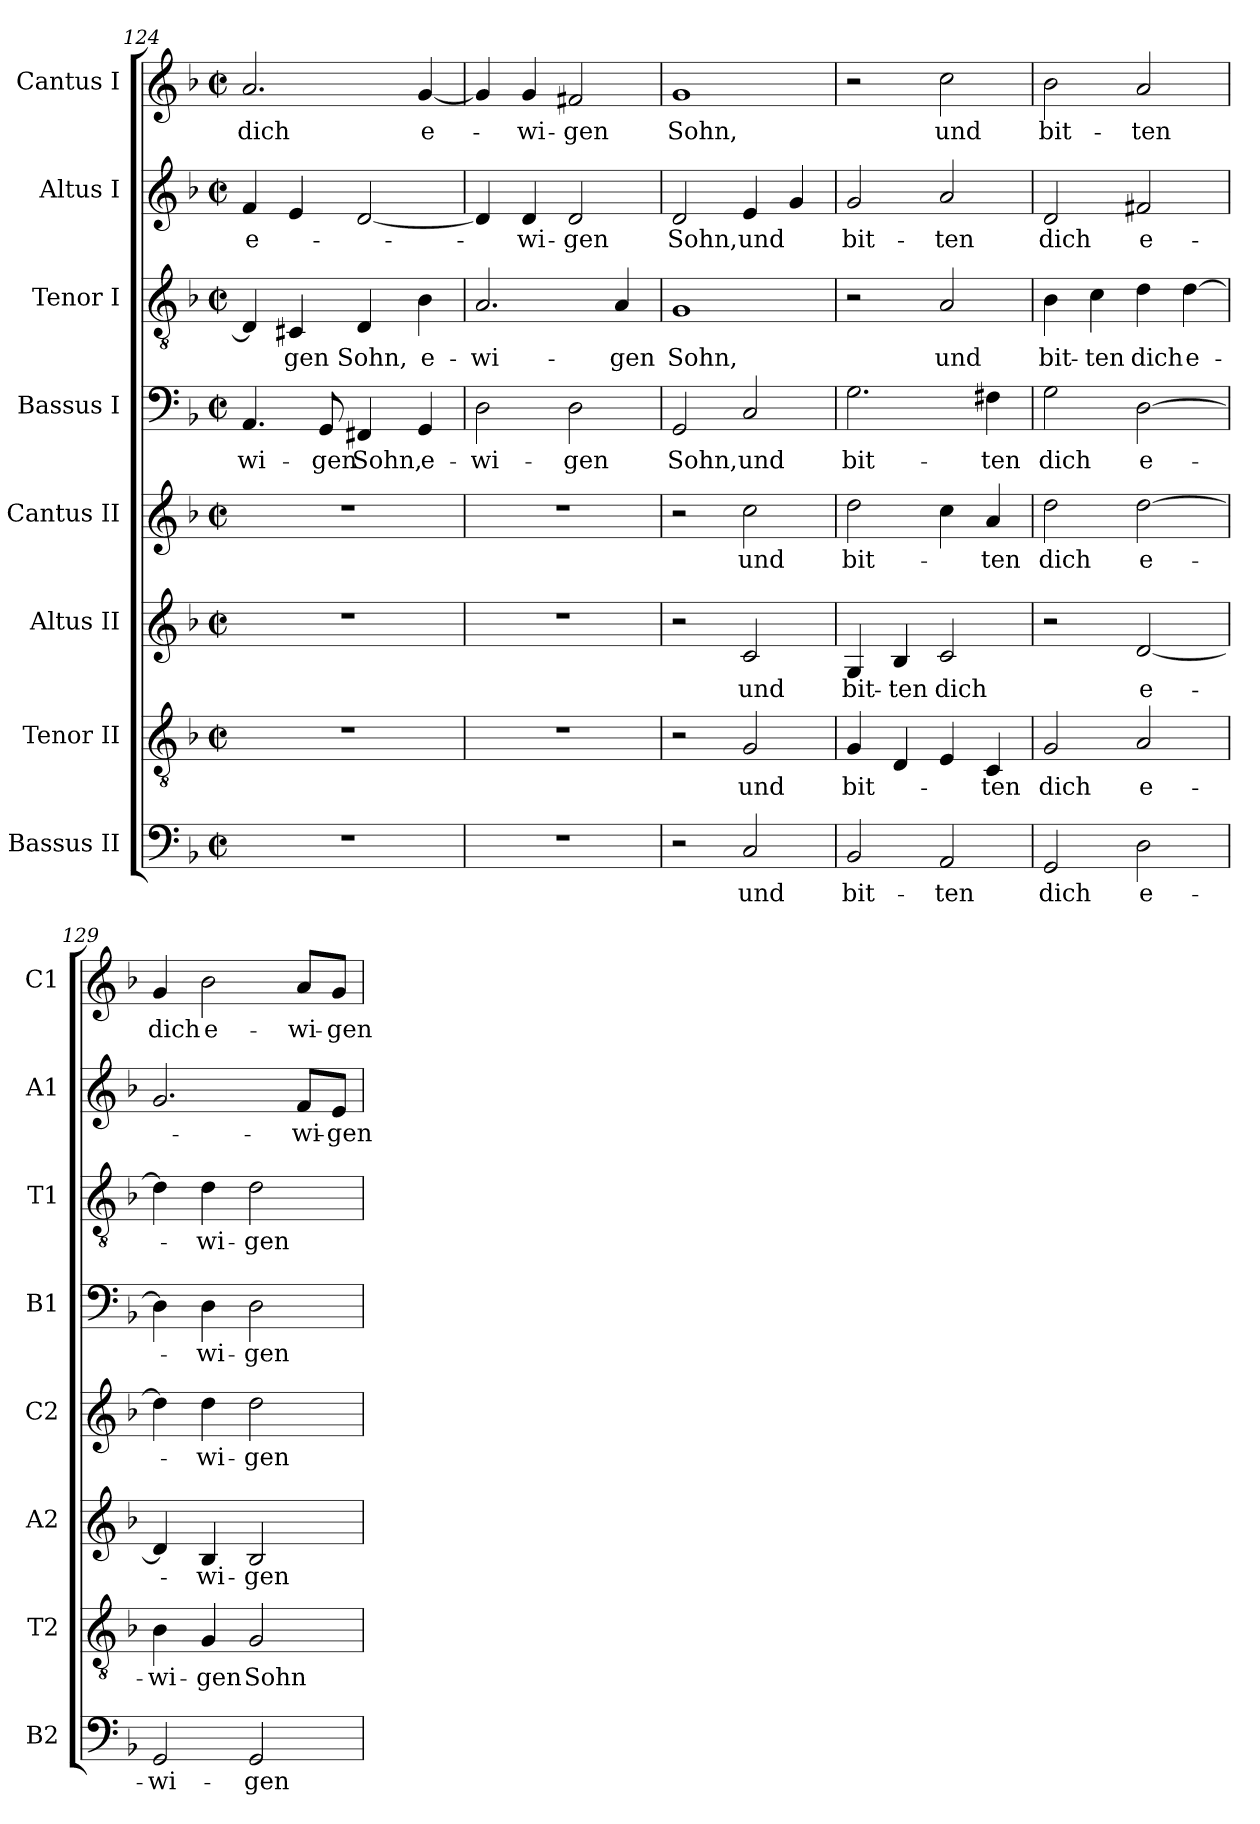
**kern	**text	**kern	**text	**kern	**text	**kern	**text	**kern	**text	**kern	**text	**kern	**text	**kern	**text
*part8	*part8	*part7	*part7	*part6	*part6	*part5	*part5	*part4	*part4	*part3	*part3	*part2	*part2	*part1	*part1
*staff8	*staff8	*staff7	*staff7	*staff6	*staff6	*staff5	*staff5	*staff4	*staff4	*staff3	*staff3	*staff2	*staff2	*staff1	*staff1
*I"Bassus II	*	*I"Tenor II	*	*I"Altus II	*	*I"Cantus II	*	*I"Bassus I	*	*I"Tenor I	*	*I"Altus I	*	*I"Cantus I	*
*I'B2	*	*I'T2	*	*I'A2	*	*I'C2	*	*I'B1	*	*I'T1	*	*I'A1	*	*I'C1	*
*clefF4	*	*clefGv2	*	*clefG2	*	*clefG2	*	*clefF4	*	*clefGv2	*	*clefG2	*	*clefG2	*
*k[b-]	*	*k[b-]	*	*k[b-]	*	*k[b-]	*	*k[b-]	*	*k[b-]	*	*k[b-]	*	*k[b-]	*
*F:	*	*F:	*	*F:	*	*F:	*	*F:	*	*F:	*	*F:	*	*F:	*
*M2/2	*	*M2/2	*	*M2/2	*	*M2/2	*	*M2/2	*	*M2/2	*	*M2/2	*	*M2/2	*
*met(c|)	*	*met(c|)	*	*met(c|)	*	*met(c|)	*	*met(c|)	*	*met(c|)	*	*met(c|)	*	*met(c|)	*
=124	=124	=124	=124	=124	=124	=124	=124	=124	=124	=124	=124	=124	=124	=124	=124
!	!	!	!	!	!	!	!	!	!LO:LY:b	!	!	!	!	!	!
!	!	!	!	!	!	!	!	!	!	!	!	!	!LO:LY:b	!	!
!	!	!	!	!	!	!	!	!	!	!	!	!	!	!	!LO:LY:b
1r	.	1r	.	1r	.	1r	.	4.AA/	-wi-	4D/]	.	4f/	e-	2.a/	dich
!	!	!	!	!	!	!	!	!	!	!	!LO:LY:b	!	!	!	!
.	.	.	.	.	.	.	.	.	.	4C#X/	-gen	4e/	.	.	.
!	!	!	!	!	!	!	!	!	!LO:LY:b	!	!	!	!	!	!
.	.	.	.	.	.	.	.	8GG/	-gen	.	.	.	.	.	.
!	!	!	!	!	!	!	!	!	!LO:LY:b	!	!	!	!	!	!
!	!	!	!	!	!	!	!	!	!	!	!LO:LY:b	!	!	!	!
.	.	.	.	.	.	.	.	4FF#X/	Sohn,	4D/	Sohn,	[2d/	.	.	.
!	!	!	!	!	!	!	!	!	!LO:LY:b	!	!	!	!	!	!
!	!	!	!	!	!	!	!	!	!	!	!LO:LY:b	!	!	!	!
!	!	!	!	!	!	!	!	!	!	!	!	!	!	!	!LO:LY:b
.	.	.	.	.	.	.	.	4GG/	e-	4B-\	e-	.	.	[4g/	e-
=125	=125	=125	=125	=125	=125	=125	=125	=125	=125	=125	=125	=125	=125	=125	=125
!	!	!	!	!	!	!	!	!	!LO:LY:b	!	!	!	!	!	!
!	!	!	!	!	!	!	!	!	!	!	!LO:LY:b	!	!	!	!
1r	.	1r	.	1r	.	1r	.	2D\	-wi-	2.A/	-wi-	4d/]	.	4g/]	.
!	!	!	!	!	!	!	!	!	!	!	!	!	!LO:LY:b	!	!
!	!	!	!	!	!	!	!	!	!	!	!	!	!	!	!LO:LY:b
.	.	.	.	.	.	.	.	.	.	.	.	4d/	-wi-	4g/	-wi-
!	!	!	!	!	!	!	!	!	!LO:LY:b	!	!	!	!	!	!
!	!	!	!	!	!	!	!	!	!	!	!	!	!LO:LY:b	!	!
!	!	!	!	!	!	!	!	!	!	!	!	!	!	!	!LO:LY:b
.	.	.	.	.	.	.	.	2D\	-gen	.	.	2d/	-gen	2f#X/	-gen
!	!	!	!	!	!	!	!	!	!	!	!LO:LY:b	!	!	!	!
.	.	.	.	.	.	.	.	.	.	4A/	-gen	.	.	.	.
=126	=126	=126	=126	=126	=126	=126	=126	=126	=126	=126	=126	=126	=126	=126	=126
!	!	!	!	!	!	!	!	!	!LO:LY:b	!	!	!	!	!	!
!	!	!	!	!	!	!	!	!	!	!	!LO:LY:b	!	!	!	!
!	!	!	!	!	!	!	!	!	!	!	!	!	!LO:LY:b	!	!
!	!	!	!	!	!	!	!	!	!	!	!	!	!	!	!LO:LY:b
2r	.	2r	.	2r	.	2r	.	2GG/	Sohn,	1G	Sohn,	2d/	Sohn,	1g	Sohn,
!	!LO:LY:b	!	!	!	!	!	!	!	!	!	!	!	!	!	!
!	!	!	!LO:LY:b	!	!	!	!	!	!	!	!	!	!	!	!
!	!	!	!	!	!LO:LY:b	!	!	!	!	!	!	!	!	!	!
!	!	!	!	!	!	!	!LO:LY:b	!	!	!	!	!	!	!	!
!	!	!	!	!	!	!	!	!	!LO:LY:b	!	!	!	!	!	!
!	!	!	!	!	!	!	!	!	!	!	!	!	!LO:LY:b	!	!
2C/	und	2G/	und	2c/	und	2cc\	und	2C/	und	.	.	4e/	und	.	.
.	.	.	.	.	.	.	.	.	.	.	.	4g/	.	.	.
=127	=127	=127	=127	=127	=127	=127	=127	=127	=127	=127	=127	=127	=127	=127	=127
!	!LO:LY:b	!	!	!	!	!	!	!	!	!	!	!	!	!	!
!	!	!	!LO:LY:b	!	!	!	!	!	!	!	!	!	!	!	!
!	!	!	!	!	!LO:LY:b	!	!	!	!	!	!	!	!	!	!
!	!	!	!	!	!	!	!LO:LY:b	!	!	!	!	!	!	!	!
!	!	!	!	!	!	!	!	!	!LO:LY:b	!	!	!	!	!	!
!	!	!	!	!	!	!	!	!	!	!	!	!	!LO:LY:b	!	!
2BB-/	bit-	4G/	bit-	4G/	bit-	2dd\	bit-	2.G\	bit-	2r	.	2g/	bit-	2r	.
!	!	!	!	!	!LO:LY:b	!	!	!	!	!	!	!	!	!	!
.	.	4D/	.	4B-/	-ten	.	.	.	.	.	.	.	.	.	.
!	!LO:LY:b	!	!	!	!	!	!	!	!	!	!	!	!	!	!
!	!	!	!	!	!LO:LY:b	!	!	!	!	!	!	!	!	!	!
!	!	!	!	!	!	!	!	!	!	!	!LO:LY:b	!	!	!	!
!	!	!	!	!	!	!	!	!	!	!	!	!	!LO:LY:b	!	!
!	!	!	!	!	!	!	!	!	!	!	!	!	!	!	!LO:LY:b
2AA/	-ten	4E/	.	2c/	dich	4cc\	.	.	.	2A/	und	2a/	-ten	2cc\	und
!	!	!	!LO:LY:b	!	!	!	!	!	!	!	!	!	!	!	!
!	!	!	!	!	!	!	!LO:LY:b	!	!	!	!	!	!	!	!
!	!	!	!	!	!	!	!	!	!LO:LY:b	!	!	!	!	!	!
.	.	4C/	-ten	.	.	4a/	-ten	4F#X\	-ten	.	.	.	.	.	.
=128	=128	=128	=128	=128	=128	=128	=128	=128	=128	=128	=128	=128	=128	=128	=128
!	!LO:LY:b	!	!	!	!	!	!	!	!	!	!	!	!	!	!
!	!	!	!LO:LY:b	!	!	!	!	!	!	!	!	!	!	!	!
!	!	!	!	!	!	!	!LO:LY:b	!	!	!	!	!	!	!	!
!	!	!	!	!	!	!	!	!	!LO:LY:b	!	!	!	!	!	!
!	!	!	!	!	!	!	!	!	!	!	!LO:LY:b	!	!	!	!
!	!	!	!	!	!	!	!	!	!	!	!	!	!LO:LY:b	!	!
!	!	!	!	!	!	!	!	!	!	!	!	!	!	!	!LO:LY:b
2GG/	dich	2G/	dich	2r	.	2dd\	dich	2G\	dich	4B-\	bit-	2d/	dich	2b-\	bit-
!	!	!	!	!	!	!	!	!	!	!	!LO:LY:b	!	!	!	!
.	.	.	.	.	.	.	.	.	.	4c\	-ten	.	.	.	.
!	!LO:LY:b	!	!	!	!	!	!	!	!	!	!	!	!	!	!
!	!	!	!LO:LY:b	!	!	!	!	!	!	!	!	!	!	!	!
!	!	!	!	!	!LO:LY:b	!	!	!	!	!	!	!	!	!	!
!	!	!	!	!	!	!	!LO:LY:b	!	!	!	!	!	!	!	!
!	!	!	!	!	!	!	!	!	!LO:LY:b	!	!	!	!	!	!
!	!	!	!	!	!	!	!	!	!	!	!LO:LY:b	!	!	!	!
!	!	!	!	!	!	!	!	!	!	!	!	!	!LO:LY:b	!	!
!	!	!	!	!	!	!	!	!	!	!	!	!	!	!	!LO:LY:b
2D\	e-	2A/	e-	[2d/	e-	[2dd\	e-	[2D\	e-	4d\	dich	2f#X/	e-	2a/	-ten
!	!	!	!	!	!	!	!	!	!	!	!LO:LY:b	!	!	!	!
.	.	.	.	.	.	.	.	.	.	[4d\	e-	.	.	.	.
=129	=129	=129	=129	=129	=129	=129	=129	=129	=129	=129	=129	=129	=129	=129	=129
!	!LO:LY:b	!	!	!	!	!	!	!	!	!	!	!	!	!	!
!	!	!	!LO:LY:b	!	!	!	!	!	!	!	!	!	!	!	!
!	!	!	!	!	!	!	!	!	!	!	!	!	!	!	!LO:LY:b
2GG/	-wi-	4B-\	-wi-	4d/]	.	4dd\]	.	4D\]	.	4d\]	.	2.g/	.	4g/	dich
!	!	!	!LO:LY:b	!	!	!	!	!	!	!	!	!	!	!	!
!	!	!	!	!	!LO:LY:b	!	!	!	!	!	!	!	!	!	!
!	!	!	!	!	!	!	!LO:LY:b	!	!	!	!	!	!	!	!
!	!	!	!	!	!	!	!	!	!LO:LY:b	!	!	!	!	!	!
!	!	!	!	!	!	!	!	!	!	!	!LO:LY:b	!	!	!	!
!	!	!	!	!	!	!	!	!	!	!	!	!	!	!	!LO:LY:b
.	.	4G/	-gen	4B-/	-wi-	4dd\	-wi-	4D\	-wi-	4d\	-wi-	.	.	2b-\	e-
!	!LO:LY:b	!	!	!	!	!	!	!	!	!	!	!	!	!	!
!	!	!	!LO:LY:b	!	!	!	!	!	!	!	!	!	!	!	!
!	!	!	!	!	!LO:LY:b	!	!	!	!	!	!	!	!	!	!
!	!	!	!	!	!	!	!LO:LY:b	!	!	!	!	!	!	!	!
!	!	!	!	!	!	!	!	!	!LO:LY:b	!	!	!	!	!	!
!	!	!	!	!	!	!	!	!	!	!	!LO:LY:b	!	!	!	!
2GG/	-gen	2G/	Sohn	2B-/	-gen	2dd\	-gen	2D\	-gen	2d\	-gen	.	.	.	.
!	!	!	!	!	!	!	!	!	!	!	!	!	!LO:LY:b	!	!
!	!	!	!	!	!	!	!	!	!	!	!	!	!	!	!LO:LY:b
.	.	.	.	.	.	.	.	.	.	.	.	8f/L	-wi-	8a/L	-wi-
!	!	!	!	!	!	!	!	!	!	!	!	!	!LO:LY:b	!	!
!	!	!	!	!	!	!	!	!	!	!	!	!	!	!	!LO:LY:b
.	.	.	.	.	.	.	.	.	.	.	.	8e/J	-gen	8g/J	-gen
=	=	=	=	=	=	=	=	=	=	=	=	=	=	=	=
*-	*-	*-	*-	*-	*-	*-	*-	*-	*-	*-	*-	*-	*-	*-	*-
